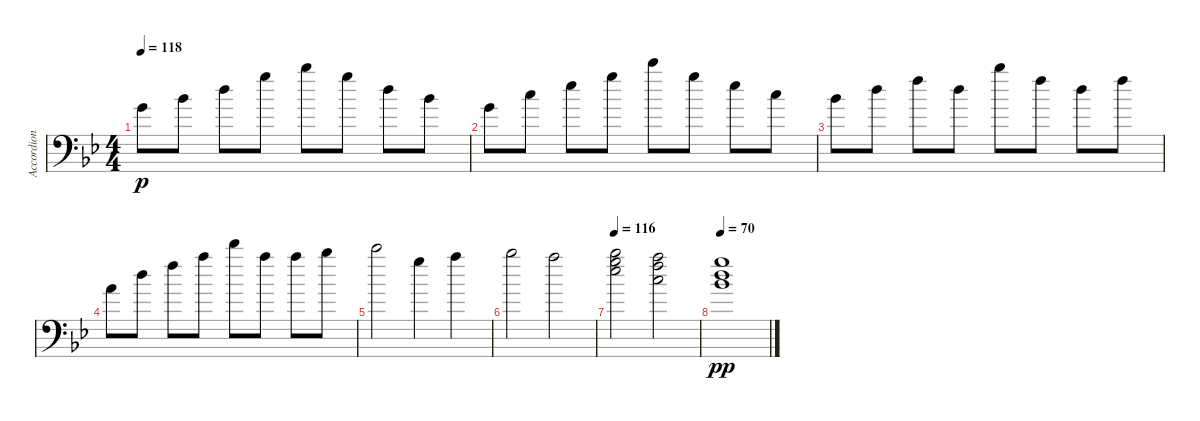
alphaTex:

\track ("Accordion +oct" "Accordion ") {instrument oboe}
\staff {score}
\tuning (E4 B3 G3 D3 A2 E2 B1) {hide}
\ts (4 4)
\tempo 118
\clef f4
\ks gminor
3.1.8{dy p} 6.1.8 10.1.8 15.1.8 18.1.8 15.1.8 10.1.8 6.1.8 |
3.1.8 8.1.8 11.1.8 15.1.8 20.1.8 15.1.8 11.1.8 8.1.8 |
6.1.8 10.1.8 13.1.8 10.1.8 18.1.8 13.1.8 10.1.8 13.1.8 |
5.1.8 10.1.8 13.1.8 17.1.8 22.1.8 17.1.8 17.1.8 18.1.8 |
20.1.2 15.1.4 17.1.4 |
18.1.2 17.1.2 |
\tempo 116
(11.1 20.2 27.3).2 (17.1 18.2 17.3).2 |
\tempo 70
(6.1 15.2 24.3).1{dy pp}
